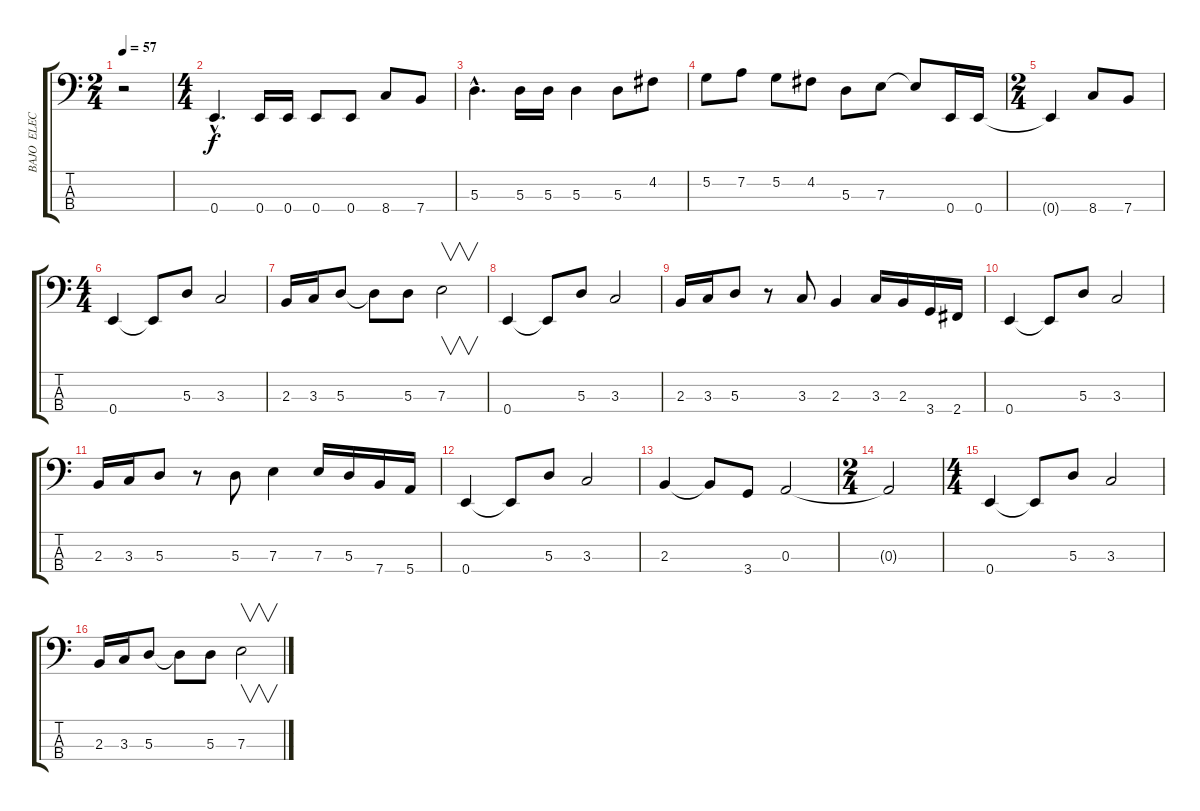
\track ("BAJO  ELECTRICO" "BAJO  ELEC") {instrument electricbasspick}
\staff {score tabs}
\tuning (G2 D2 A1 E1) {hide}
\ts (2 4)
\tempo 57
\clef f4
\ks c
r.2{dy f} |
\ts (4 4)
0.4{hac}.4{d} 0.4.16 0.4.16 0.4.8 0.4.8 8.4.8 7.4.8 |
5.3{hac}.4{d} 5.3.16 5.3.16 5.3.4 5.3.8 4.2.8 |
5.2.8 7.2.8 5.2.8 4.2.8 5.3.8 7.3.8 7.3{t}.8 0.4.16 0.4.16 |
\ts (2 4)
0.4{t}.4 8.4.8 7.4.8 |
\ts (4 4)
0.4.4 0.4{t}.8 5.3.8 3.3.2 |
2.3.16 3.3.16 5.3.8 5.3{t}.8 5.3.8 7.3.2{v} |
0.4.4 0.4{t}.8 5.3.8 3.3.2 |
2.3.16 3.3.16 5.3.8 r.8 3.3.8 2.3.4 3.3.16 2.3.16 3.4.16 2.4.16 |
0.4.4 0.4{t}.8 5.3.8 3.3.2 |
2.3.16 3.3.16 5.3.8 r.8 5.3.8 7.3.4 7.3.16 5.3.16 7.4.16 5.4.16 |
0.4.4 0.4{t}.8 5.3.8 3.3.2 |
2.3.4 2.3{t}.8 3.4.8 0.3.2 |
\ts (2 4)
0.3{t}.2 |
\ts (4 4)
0.4.4 0.4{t}.8 5.3.8 3.3.2 |
2.3.16 3.3.16 5.3.8 5.3{t}.8 5.3.8 7.3.2{v}
